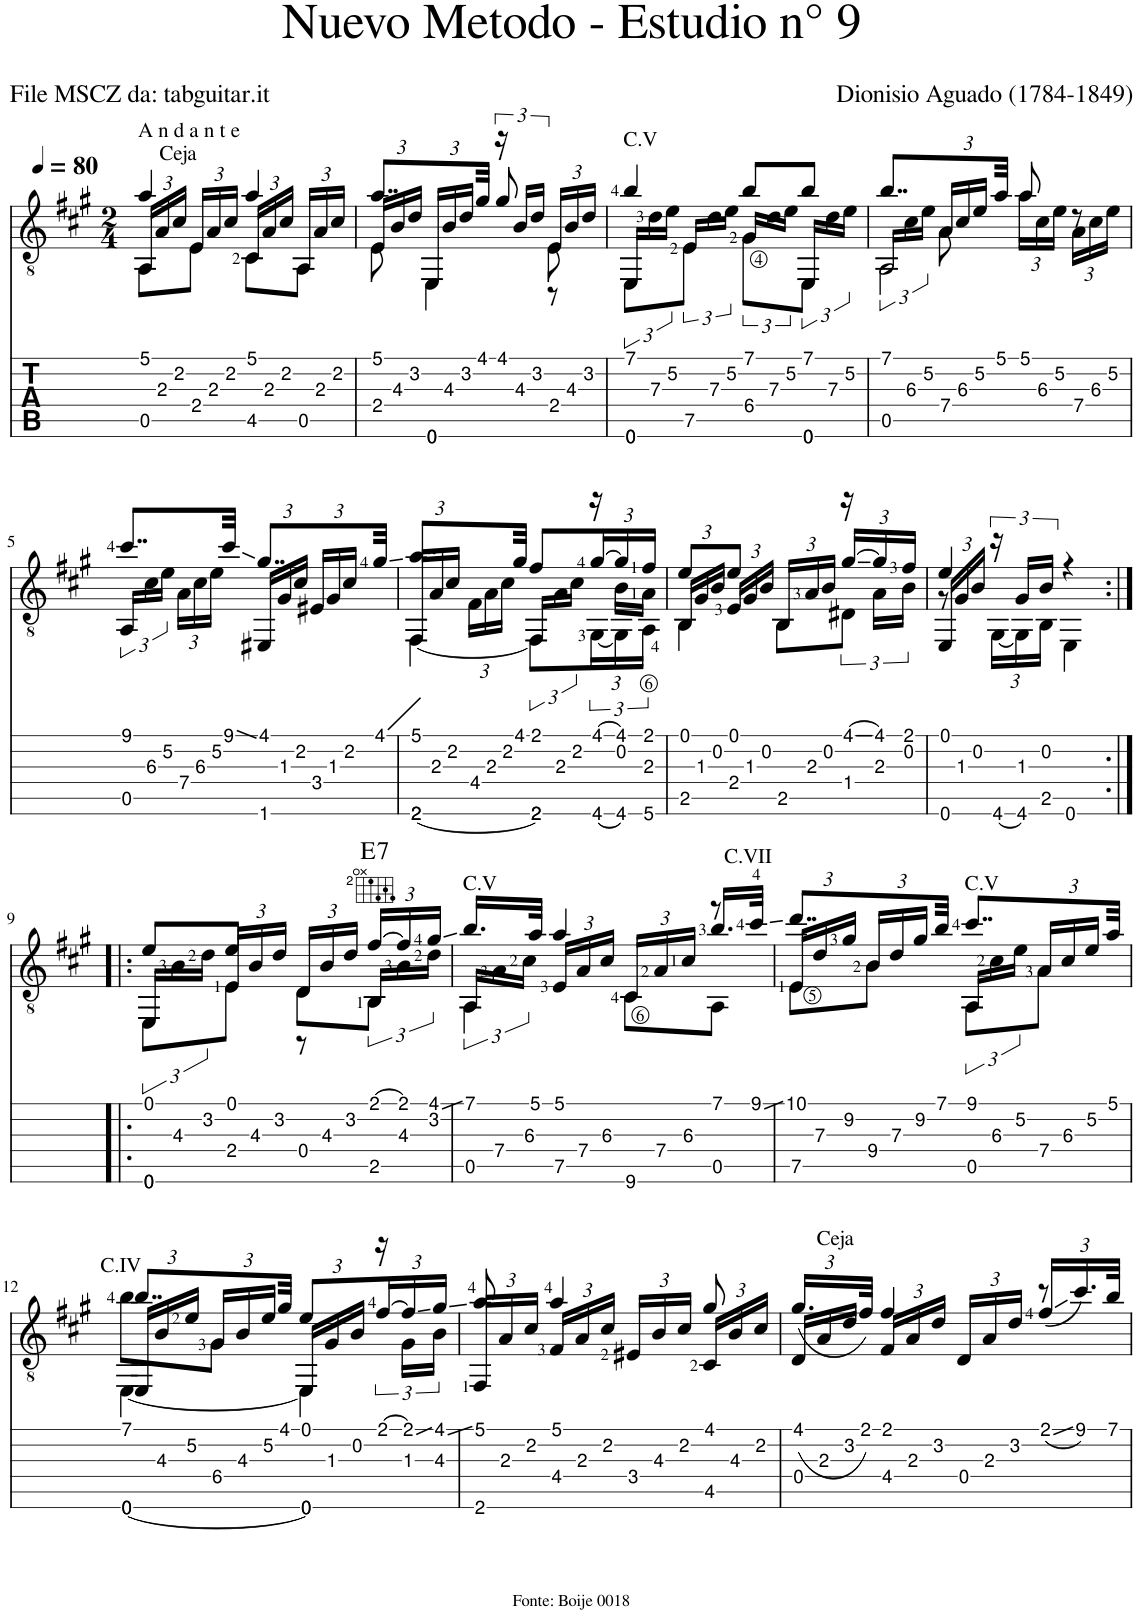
**kern	**kern	**harte
*part1	*part1	*part1
*staff2	*staff1	*
*I"Guitar	*	*
*I'Guit.	*	*
*stria6	*	*
*	*clefGv2	*
*k[f#c#g#]	*k[f#c#g#]	*
*M2/4	*M2/4	*
*MM80	*MM80	*
*Xbrackettup	*Xbrackettup	*
=1	=1	=1
*^	*^	*
*	*^	*	*^	*
!	!	!	!LO:TX:a:t=A n d a n t e	!	!	!
!	!	!	!LO:TX:a:t=Ceja	!	!	!
24AALL	8AAL	4a	24AA/LL	8AA\L	4a/	.
24A	.	.	24A/	.	.	.
24c#J	.	.	24c#/JJ	.	.	.
24EL	8EJ	.	24E/LL	8E\J	.	.
24A	.	.	24A/	.	.	.
24c#JJ	.	.	24c#/JJ	.	.	.
24C#LL	8C#L	4a	24C#/LL	8C#\L	4a/	.
24A	.	.	24A/	.	.	.
24c#J	.	.	24c#/JJ	.	.	.
24AAL	8AAJ	.	24AA/LL	8AA\J	.	.
24A	.	.	24A/	.	.	.
24c#JJ	.	.	24c#/JJ	.	.	.
=2	=2	=2	=2	=2	=2	=2
24ELL	8E	8..aL	24E/LL	8E\	8..a/L	.
24B	.	.	24B/	.	.	.
24dJ	.	.	24d/JJ	.	.	.
24EEL	4EE	.	24EE/LL	4EE\	.	.
24B	.	.	24B/	.	.	.
24dJJ	.	.	24d/JJ	.	.	.
.	.	32g#Jkk	.	.	32g#/Jkk	.
*	*	*	*brackettup	*	*	*
24r	.	8g#	24r	.	8g#/	.
24BLL	.	.	24B/LL	.	.	.
24dJ	.	.	24d/JJ	.	.	.
*	*	*	*Xbrackettup	*	*	*
24EL	8E	8r	24E/LL	8E\	8r	.
24B	.	.	24B/	.	.	.
24dJJ	.	.	24d/JJ	.	.	.
=3	=3	=3	=3	=3	=3	=3
*	*	*	*brackettup	*	*	*
!	!	!	!LO:TX:a:t=C.V	!	!	!
24EELL	8EEL	4b	24EE/LL	8EE\L	4b/	.
24d	.	.	24d\	.	.	.
24eJ	.	.	24e\JJ	.	.	.
24EL	8EJ	.	24E/LL	8E\J	.	.
24d	.	.	24d\	.	.	.
24eJJ	.	.	24e\JJ	.	.	.
24G#LL	8G#L	8bL	24G#/LL	8G#\L	8b/L	.
24d	.	.	24d\	.	.	.
24eJ	.	.	24e\JJ	.	.	.
24EEL	8EEJ	8bJ	24EE/LL	8EE\J	8b/J	.
24d	.	.	24d\	.	.	.
24eJJ	.	.	24e\JJ	.	.	.
*	*	*	*v	*v	*v	*
=4	=4	=4	=4	=4
*	*	*^	*	*
!	!	!	!	!LO:N:head=open	!
*	*	*	*	*^	*
*	*	*	*	*	*^	*
*	*	*	*	*	*	*^	*
24AALL	2AA	8..bL	8ryy	24AA/LL	2AA\	8..b/L	8ryy	.
24c#	.	.	.	24c#\	.	.	.	.
24eJ	.	.	.	24e\JJ	.	.	.	.
*	*	*	*	*Xbrackettup	*	*	*	*
24AL	.	.	8A	24A/LL	.	.	8A\	.
24c#	.	.	.	24c#/	.	.	.	.
24eJJ	.	.	.	24e/JJ	.	.	.	.
.	.	32aJkk	.	.	.	32a/Jkk	.	.
24aLL	.	8a	4ryy	24a\LL	.	8a/	4ryy	.
24c#	.	.	.	24c#\	.	.	.	.
24eJ	.	.	.	24e\JJ	.	.	.	.
24AL	.	8r	.	24A\LL	.	8r	.	.
24c#	.	.	.	24c#\	.	.	.	.
24eJJ	.	.	.	24e\JJ	.	.	.	.
*	*v	*v	*v	*	*	*	*	*
*	*	*v	*v	*v	*v	*
!!LO:LB:g=z
=5	=5	=5	=5
*	*	*brackettup	*
*	*	*^	*
24AALL	8..cc#L	24AA/LL	8..cc#/L	.
24c#	.	24c#\	.	.
24eJ	.	24e\JJ	.	.
*	*	*Xbrackettup	*	*
24AL	.	24A\LL	.	.
24c#	.	24c#\	.	.
24eJJ	.	24e\JJ	.	.
.	32cc#Jkk	.	32cc#/Jkk	.
24EE#LL	8..g#L	24EE#X/LL	8..g#/L	.
24G#	.	24G#/	.	.
24c#J	.	24c#/JJ	.	.
24E#L	.	24E#X/LL	.	.
24G#	.	24G#/	.	.
24c#JJ	.	24c#/JJ	.	.
.	32g#Jkk	.	32g#/Jkk	.
=6	=6	=6	=6	=6
*	*^	*	*^	*
24FF#LL	[4FF#	8..aL	24FF#/LL	[4FF#\	8..a/L	.
24A	.	.	24A/	.	.	.
24c#J	.	.	24c#/JJ	.	.	.
24F#L	.	.	24F#\LL	.	.	.
24A	.	.	24A\	.	.	.
24c#JJ	.	.	24c#\JJ	.	.	.
.	.	32g#Jkk	.	.	32g#/Jkk	.
*	*	*	*brackettup	*	*	*
24FF#LL	8FF#L]	8f#L	24FF#/LL	8FF#\L]	8f#/L	.
24A	.	.	24A\	.	.	.
24c#JJ	.	.	24c#\JJ	.	.	.
*	*	*	*	*Xbrackettup	*	*
24r	[24GG#L	[24g#L	24r	[24GG#\L	[24g#/L	.
24BLL	24GG#]	24g#]	24B\LL	24GG#\]	24g#/]	.
24AJJ	24AAJJ	24f#JJ	24A\JJ	24AA\JJ	24f#/JJ	.
=7	=7	=7	=7	=7	=7	=7
24BBLL	4BB	8eL	24BB/LL	4BB\	8e/L	.
24G#	.	.	24G#/	.	.	.
24BJ	.	.	24B/JJ	.	.	.
24EL	.	8eJ	24E/LL	.	8e/J	.
24G#	.	.	24G#/	.	.	.
24BJJ	.	.	24B/JJ	.	.	.
24BBLL	8BBL	8ryy	24BB/LL	8BB\L	8ryy	.
24A	.	.	24A/	.	.	.
24BJJ	.	.	24B/JJ	.	.	.
*	*	*	*brackettup	*	*Xbrackettup	*
24r	8D#J	[24g#LL	24r	8D#X\J	[24g#/LL	.
24ALL	.	24g#]	24A\LL	.	24g#/]	.
24BJJ	.	24f#JJ	24B\JJ	.	24f#/JJ	.
=8	=8	=8	=8	=8	=8	=8
24EELL	4e	8r	24EE/LL	4e/	8r	.
24G#	.	.	24G#/	.	.	.
24BJJ	.	.	24B/JJ	.	.	.
*	*	*	*brackettup	*	*Xbrackettup	*
24r	.	[24GG#LL	24r	.	[24GG#\LL	.
24G#LL	.	24GG#]	24G#/LL	.	24GG#\]	.
24BJJ	.	24BBJJ	24B/JJ	.	24BB\JJ	.
4r	4ryy	4EE	4r	4ryy	4EE\	.
!!LO:LB:g=z	!!	!!
=9:|!|:	=9:|!|:	=9:|!|:	=9:|!|:	=9:|!|:	=9:|!|:	=9:|!|:
*	*	*	*brackettup	*	*	*
24EELL	8EEL	8eL	24EE/LL	8EE\L	8e/L	.
24B	.	.	24B\	.	.	.
24dJ	.	.	24d\JJ	.	.	.
*	*	*	*Xbrackettup	*	*	*
24EL	8EJ	8eJ	24E/LL	8E\J	8e/J	.
24B	.	.	24B/	.	.	.
24dJJ	.	.	24d/JJ	.	.	.
24DLL	8DL	8r	24D/LL	8D\L	8r	.
24B	.	.	24B/	.	.	.
24dJ	.	.	24d/JJ	.	.	.
*	*	*	*brackettup	*	*Xbrackettup	*
!	!	!	!	!	!	!LO:H:kt=7
24BBL	8BBJ	[24f#LL	24BB/LL	8BB\J	[24f#/LL	E:7
24B	.	24f#]	24B\	.	24f#/]	.
24dJJ	.	24g#JJ	24d\JJ	.	24g#/JJ	.
=10	=10	=10	=10	=10	=10	=10
*	*	*	*brackettup	*	*	*
!	!	!	!LO:TX:a:t=C.V	!	!	!
24AALL	4AA	16.bLL	24AA/LL	4AA\	16.b/LL	.
24A	.	.	24A\	.	.	.
24c#J	.	.	24c#\JJ	.	.	.
.	.	32aJJk	.	.	32a/JJk	.
*	*	*	*Xbrackettup	*	*	*
24EL	.	4a	24E/LL	.	4a/	.
24A	.	.	24A/	.	.	.
24c#JJ	.	.	24c#/JJ	.	.	.
24C#LL	8C#L	.	24C#/LL	8C#\L	.	.
24A	.	.	24A/	.	.	.
24c#JJ	.	.	24c#/JJ	.	.	.
8r	8AAJ	16.bLL	8r	8AA\J	16.b/LL	.
.	.	32cc#JJk	.	.	32cc#/JJk	.
=11	=11	=11	=11	=11	=11	=11
!	!	!	!LO:TX:a:t=C.VII	!	!	!
24ELL	8EL	8..ddL	24E/LL	8E\L	8..dd/L	.
24d	.	.	24d/	.	.	.
24g#J	.	.	24g#/JJ	.	.	.
24BL	8BJ	.	24B/LL	8B\J	.	.
24d	.	.	24d/	.	.	.
24g#JJ	.	.	24g#/JJ	.	.	.
.	.	32bJkk	.	.	32b/Jkk	.
*	*	*	*brackettup	*	*	*
!	!	!	!LO:TX:a:t=C.V	!	!	!
24AALL	8AAL	8..cc#L	24AA/LL	8AA\L	8..cc#/L	.
24c#	.	.	24c#\	.	.	.
24eJ	.	.	24e\JJ	.	.	.
*	*	*	*Xbrackettup	*	*	*
24AL	8AJ	.	24A/LL	8A\J	.	.
24c#	.	.	24c#/	.	.	.
24eJJ	.	.	24e/JJ	.	.	.
.	.	32aJkk	.	.	32a/Jkk	.
!!LO:LB:g=z
=12	=12	=12	=12	=12	=12	=12
*	*	*^	*	*	*^	*
!	!	!	!	!LO:TX:a:t=C.IV	!	!	!	!
24EELL	8bL	8..bL	[4EE	24EE/LL	8b\L	8..b/L	[4EE\	.
24B	.	.	.	24B/	.	.	.	.
24eJ	.	.	.	24e/JJ	.	.	.	.
24G#L	8G#J	.	.	24G#/LL	8G#\J	.	.	.
24B	.	.	.	24B/	.	.	.	.
24eJJ	.	.	.	24e/JJ	.	.	.	.
.	.	32g#Jkk	.	.	.	32g#/Jkk	.	.
24EELL	4ryy	8eL	4EE]	24EE/LL	4ryy	8e/L	4EE\]	.
24G#	.	.	.	24G#/	.	.	.	.
24BJJ	.	.	.	24B/JJ	.	.	.	.
*	*	*	*	*brackettup	*	*Xbrackettup	*	*
24r	.	[24f#L	.	24r	.	[24f#/L	.	.
24G#LL	.	24f#]	.	24G#\LL	.	24f#/]	.	.
24BJJ	.	24g#JJ	.	24B\JJ	.	24g#/JJ	.	.
*	*v	*v	*v	*	*	*	*	*
*	*	*	*v	*v	*v	*
=13	=13	=13	=13	=13
24FF#LL	8a	24FF#/LL	8a/	.
24A	.	24A/	.	.
24c#J	.	24c#/JJ	.	.
24F#L	4a	24F#/LL	4a/	.
24A	.	24A/	.	.
24c#JJ	.	24c#/JJ	.	.
24E#LL	.	24E#X/LL	.	.
24B	.	24B/	.	.
24c#J	.	24c#/JJ	.	.
24C#L	8g#	24C#/LL	8g#/	.
24B	.	24B/	.	.
24c#JJ	.	24c#/JJ	.	.
=14	=14	=14	=14	=14
24DLL	16.g#LL	24D/LL	(16.g#/LL	.
!	!	!LO:TX:a:t=Ceja	!	!
24A	.	24A/	.	.
24dJ	.	24d/JJ	.	.
.	32f#JJk	.	32f#/JJk)	.
24F#L	4f#	24F#/LL	4f#/	.
24A	.	24A/	.	.
24dJJ	.	24d/JJ	.	.
24DLL	.	24D/LL	.	.
24A	.	24A/	.	.
24dJJ	.	24d/JJ	.	.
8r	24f#LL	8r	(24f#/LL	.
.	24.cc#	.	24.cc#/)	.
.	48bJJk	.	48b/JJk	.
*v	*v	*	*	*
*	*v	*v	*
=	=	=
*-	*-	*-
